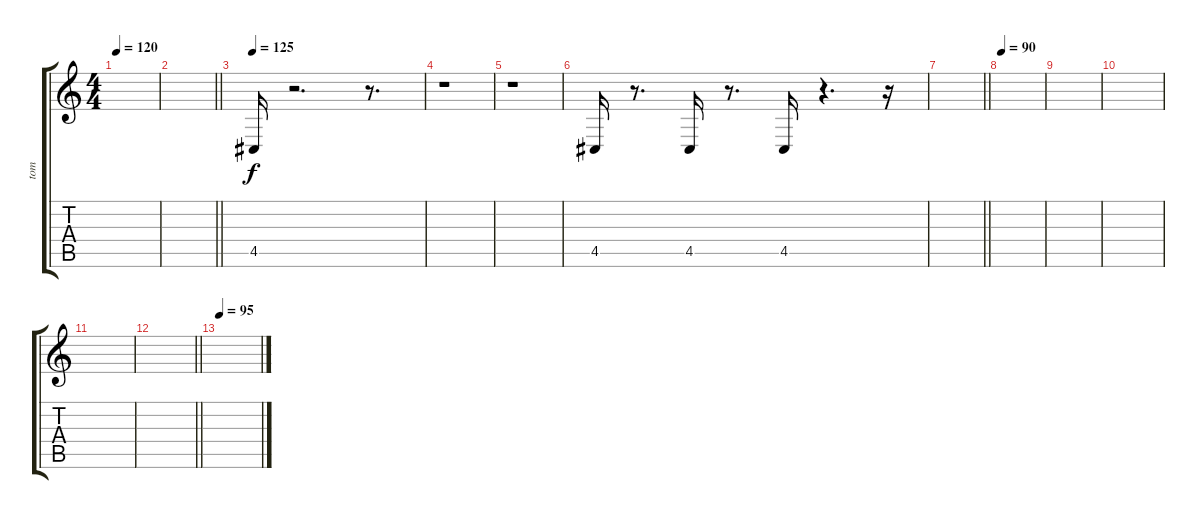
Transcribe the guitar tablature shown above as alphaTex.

\track ("tom" "tom") {instrument melodictom}
\staff {score tabs}
\tuning (E4 B3 G3 D3 A2 E2) {hide}
\ts (4 4)
\tempo 120
\clef g2
\ks c
|
\barLineRight lightlight
|
\section ("" "")
\tempo 125
4.5.16 r.2{d} r.8{d} |
r.1 |
r.1 |
4.5.16 r.8{d} 4.5.16 r.8{d} 4.5.16 r.4{d} r.16 |
\barLineRight lightlight
|
\section ("" "")
\tempo 90
|
|
|
|
\barLineRight lightlight
|
\section ("" "")
\tempo 95
